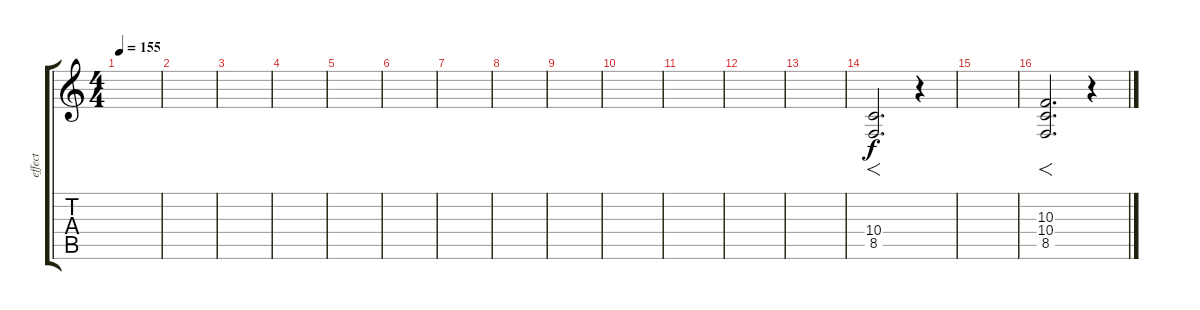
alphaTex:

\track ("effect" "effect") {instrument stringensemble2}
\staff {score tabs}
\tuning (E4 B3 G3 D3 A2 E2) {hide}
\ts (4 4)
\tempo 155
\clef g2
\ks c
|
|
|
|
|
|
|
|
|
|
|
|
|
(10.4 8.5).2{f d} r.4 |
|
(10.3 10.4 8.5).2{f d} r.4
